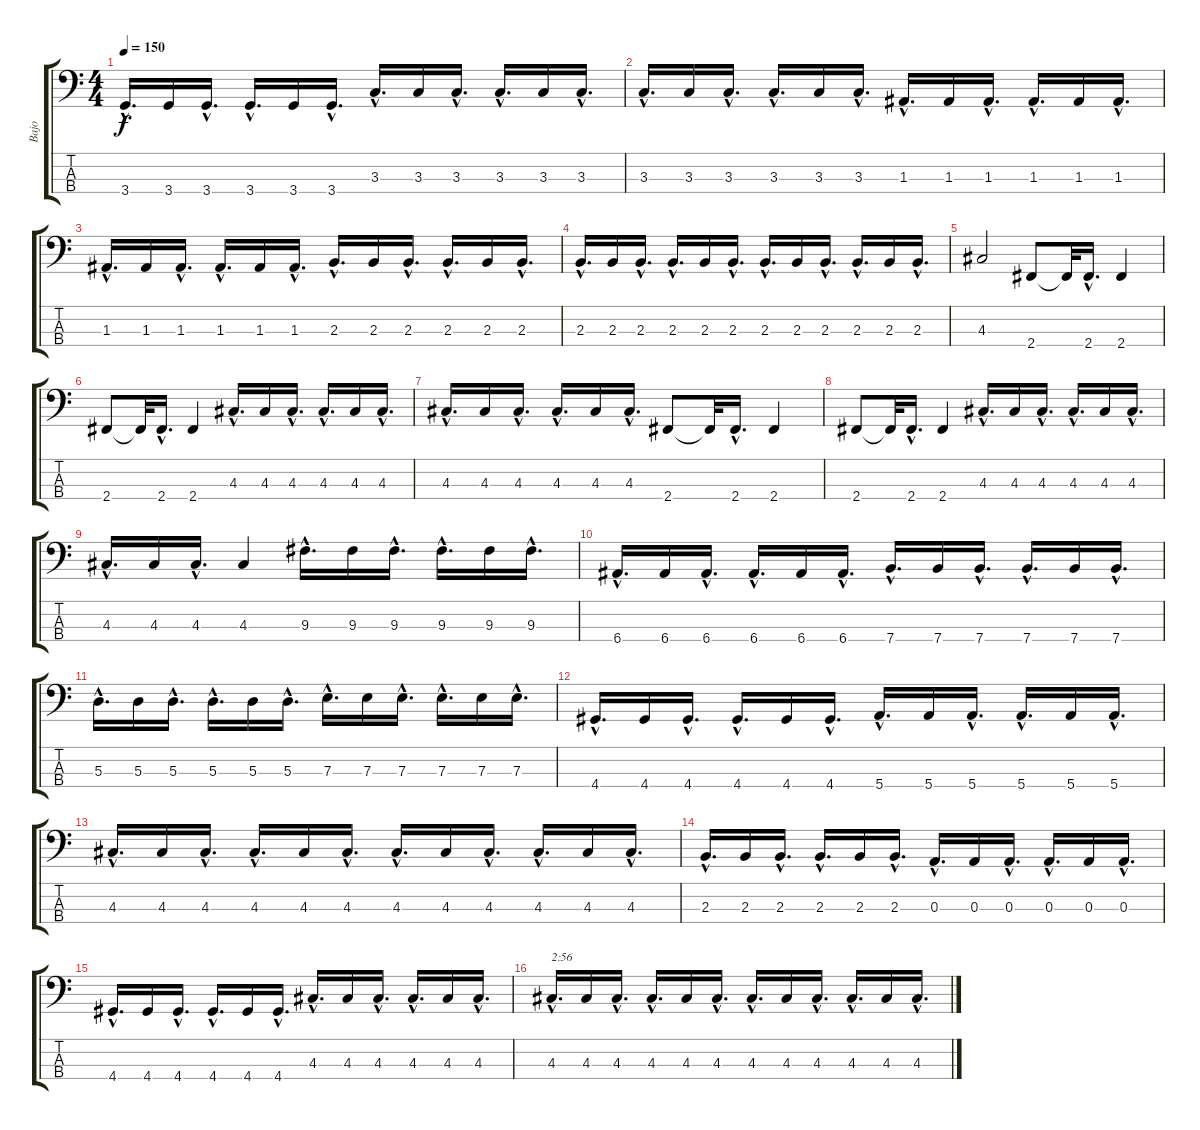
\track ("Bajo" "Bajo") {instrument electricbassfinger}
\staff {score tabs}
\tuning (G2 D2 A1 E1) {hide}
\ts (4 4)
\tempo 150
\clef f4
\ks c
3.4{hac}.16{d dy f} 3.4.16 3.4{hac}.16{d} 3.4{hac}.16{d} 3.4.16 3.4{hac}.16{d} 3.3{hac}.16{d} 3.3.16 3.3{hac}.16{d} 3.3{hac}.16{d} 3.3.16 3.3{hac}.16{d} |
3.3{hac}.16{d} 3.3.16 3.3{hac}.16{d} 3.3{hac}.16{d} 3.3.16 3.3{hac}.16{d} 1.3{hac}.16{d} 1.3.16 1.3{hac}.16{d} 1.3{hac}.16{d} 1.3.16 1.3{hac}.16{d} |
1.3{hac}.16{d} 1.3.16 1.3{hac}.16{d} 1.3{hac}.16{d} 1.3.16 1.3{hac}.16{d} 2.3{hac}.16{d} 2.3.16 2.3{hac}.16{d} 2.3{hac}.16{d} 2.3.16 2.3{hac}.16{d} |
2.3{hac}.16{d} 2.3.16 2.3{hac}.16{d} 2.3{hac}.16{d} 2.3.16 2.3{hac}.16{d} 2.3{hac}.16{d} 2.3.16 2.3{hac}.16{d} 2.3{hac}.16{d} 2.3.16 2.3{hac}.16{d} |
4.3.2 2.4.8 2.4{t}.32 2.4{hac}.16{d} 2.4.4 |
2.4.8 2.4{t}.32 2.4{hac}.16{d} 2.4.4 4.3{hac}.16{d} 4.3.16 4.3{hac}.16{d} 4.3{hac}.16{d} 4.3.16 4.3{hac}.16{d} |
4.3{hac}.16{d} 4.3.16 4.3{hac}.16{d} 4.3{hac}.16{d} 4.3.16 4.3{hac}.16{d} 2.4.8 2.4{t}.32 2.4{hac}.16{d} 2.4.4 |
2.4.8 2.4{t}.32 2.4{hac}.16{d} 2.4.4 4.3{hac}.16{d} 4.3.16 4.3{hac}.16{d} 4.3{hac}.16{d} 4.3.16 4.3{hac}.16{d} |
4.3{hac}.16{d} 4.3.16 4.3{hac}.16{d} 4.3.4 9.3{hac}.16{d} 9.3.16 9.3{hac}.16{d} 9.3{hac}.16{d} 9.3.16 9.3{hac}.16{d} |
6.4{hac}.16{d} 6.4.16 6.4{hac}.16{d} 6.4{hac}.16{d} 6.4.16 6.4{hac}.16{d} 7.4{hac}.16{d} 7.4.16 7.4{hac}.16{d} 7.4{hac}.16{d} 7.4.16 7.4{hac}.16{d} |
5.3{hac}.16{d} 5.3.16 5.3{hac}.16{d} 5.3{hac}.16{d} 5.3.16 5.3{hac}.16{d} 7.3{hac}.16{d} 7.3.16 7.3{hac}.16{d} 7.3{hac}.16{d} 7.3.16 7.3{hac}.16{d} |
4.4{hac}.16{d} 4.4.16 4.4{hac}.16{d} 4.4{hac}.16{d} 4.4.16 4.4{hac}.16{d} 5.4{hac}.16{d} 5.4.16 5.4{hac}.16{d} 5.4{hac}.16{d} 5.4.16 5.4{hac}.16{d} |
4.3{hac}.16{d} 4.3.16 4.3{hac}.16{d} 4.3{hac}.16{d} 4.3.16 4.3{hac}.16{d} 4.3{hac}.16{d} 4.3.16 4.3{hac}.16{d} 4.3{hac}.16{d} 4.3.16 4.3{hac}.16{d} |
2.3{hac}.16{d} 2.3.16 2.3{hac}.16{d} 2.3{hac}.16{d} 2.3.16 2.3{hac}.16{d} 0.3{hac}.16{d} 0.3.16 0.3{hac}.16{d} 0.3{hac}.16{d} 0.3.16 0.3{hac}.16{d} |
4.4{hac}.16{d} 4.4.16 4.4{hac}.16{d} 4.4{hac}.16{d} 4.4.16 4.4{hac}.16{d} 4.3{hac}.16{d} 4.3.16 4.3{hac}.16{d} 4.3{hac}.16{d} 4.3.16 4.3{hac}.16{d} |
4.3{hac}.16{d txt "2:56"} 4.3.16 4.3{hac}.16{d} 4.3{hac}.16{d} 4.3.16 4.3{hac}.16{d} 4.3{hac}.16{d} 4.3.16 4.3{hac}.16{d} 4.3{hac}.16{d} 4.3.16 4.3{hac}.16{d}
